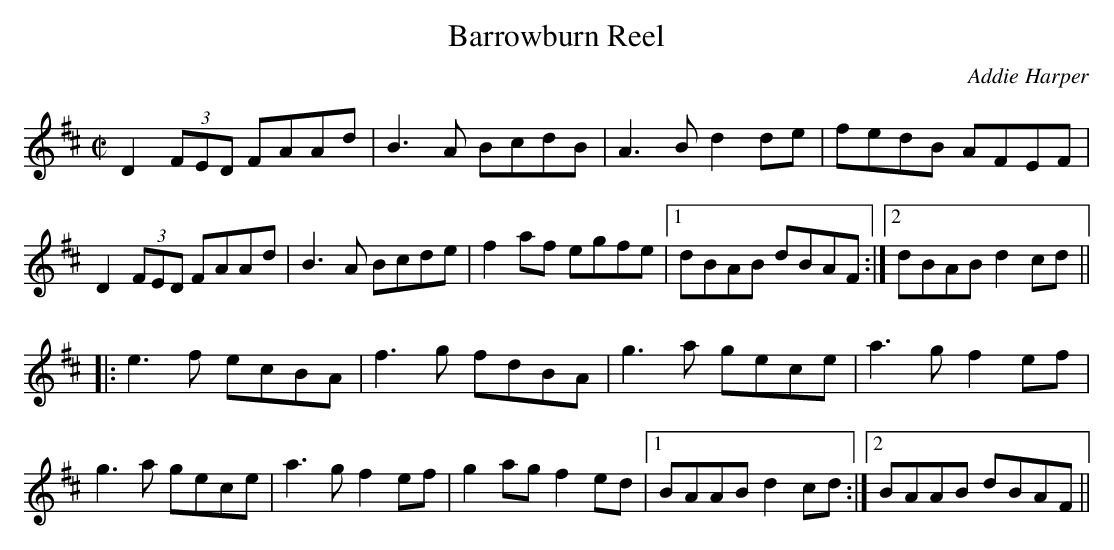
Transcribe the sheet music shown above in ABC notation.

X:1
T:Barrowburn Reel
C:Addie Harper
M:C|
K:D
D2 (3FED FAAd|B3A BcdB|A3B d2de|fedB AFEF|
D2 (3FED FAAd|B3A Bcde|f2af egfe|1 dBAB dBAF:|2 dBAB d2cd||
|:e3f ecBA|f3g fdBA|g3a gece|a3g f2ef|
g3a gece|a3g f2ef|g2ag f2ed|1 BAAB d2cd:|2 BAAB dBAF||
